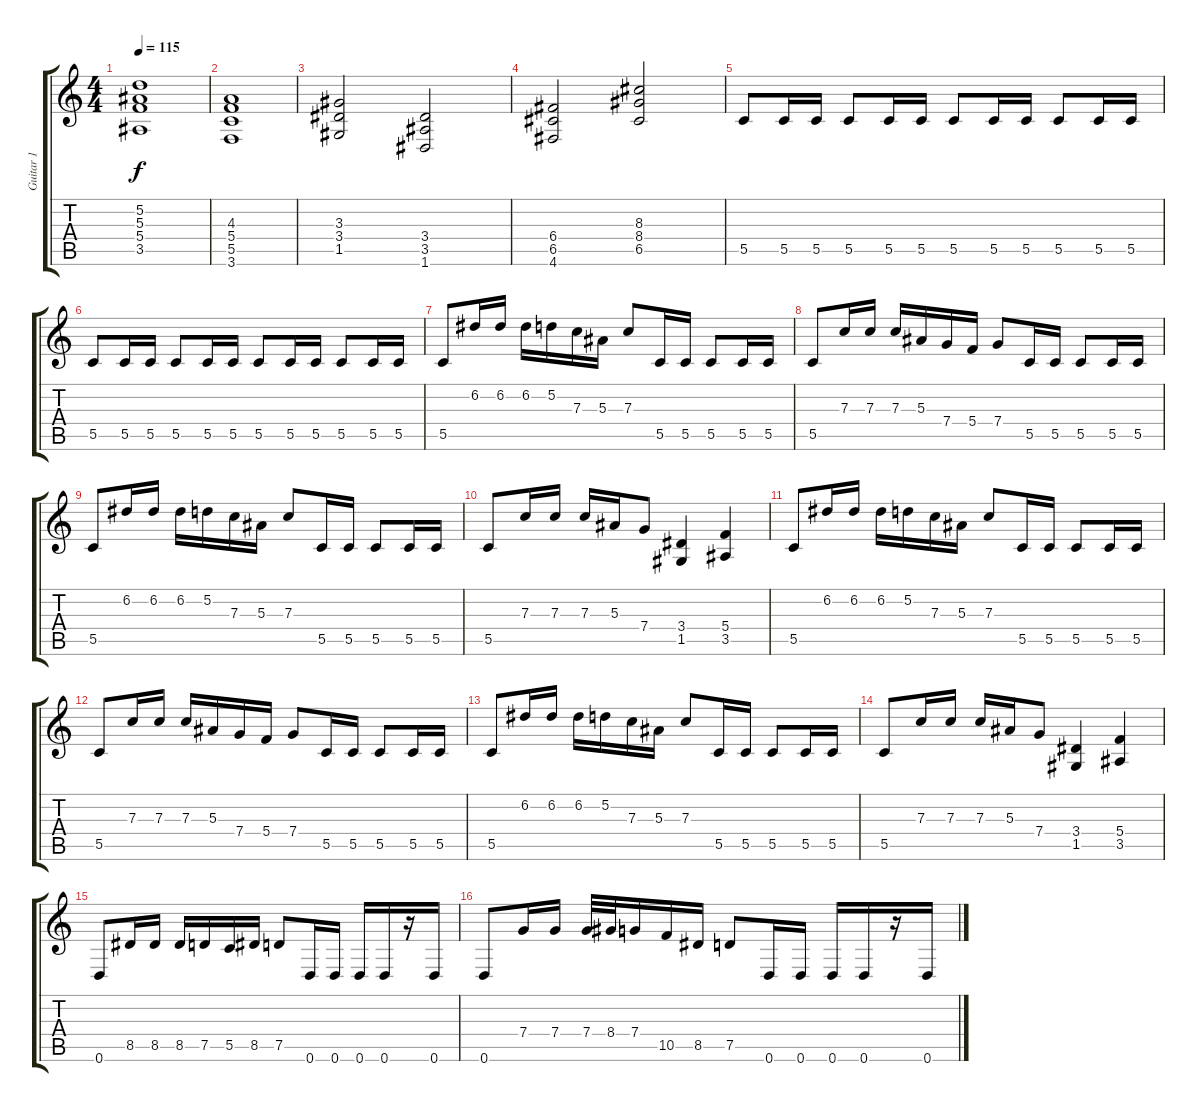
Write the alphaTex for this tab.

\track ("Guitar 1" "Guitar 1") {instrument overdrivenguitar}
\staff {score tabs}
\tuning (D4 A3 F3 C3 G2 D2) {hide}
\ts (4 4)
\tempo 115
\clef g2
\ks c
(5.2 5.3 5.4 3.5).1{dy f} |
(4.3 5.4 5.5 3.6).1 |
(3.3 3.4 1.5).2 (3.4 3.5 1.6).2 |
(6.4 6.5 4.6).2 (8.3 8.4 6.5).2 |
5.5.8 5.5.16 5.5.16 5.5.8 5.5.16 5.5.16 5.5.8 5.5.16 5.5.16 5.5.8 5.5.16 5.5.16 |
5.5.8 5.5.16 5.5.16 5.5.8 5.5.16 5.5.16 5.5.8 5.5.16 5.5.16 5.5.8 5.5.16 5.5.16 |
5.5.8 6.2.16 6.2.16 6.2.16 5.2.16 7.3.16 5.3.16 7.3.8 5.5.16 5.5.16 5.5.8 5.5.16 5.5.16 |
5.5.8 7.3.16 7.3.16 7.3.16 5.3.16 7.4.16 5.4.16 7.4.8 5.5.16 5.5.16 5.5.8 5.5.16 5.5.16 |
5.5.8 6.2.16 6.2.16 6.2.16 5.2.16 7.3.16 5.3.16 7.3.8 5.5.16 5.5.16 5.5.8 5.5.16 5.5.16 |
5.5.8 7.3.16 7.3.16 7.3.16 5.3.16 7.4.8 (3.4 1.5).4 (5.4 3.5).4 |
5.5.8 6.2.16 6.2.16 6.2.16 5.2.16 7.3.16 5.3.16 7.3.8 5.5.16 5.5.16 5.5.8 5.5.16 5.5.16 |
5.5.8 7.3.16 7.3.16 7.3.16 5.3.16 7.4.16 5.4.16 7.4.8 5.5.16 5.5.16 5.5.8 5.5.16 5.5.16 |
5.5.8 6.2.16 6.2.16 6.2.16 5.2.16 7.3.16 5.3.16 7.3.8 5.5.16 5.5.16 5.5.8 5.5.16 5.5.16 |
5.5.8 7.3.16 7.3.16 7.3.16 5.3.16 7.4.8 (3.4 1.5).4 (5.4 3.5).4 |
0.6.8 8.5.16 8.5.16 8.5.16 7.5.16 5.5.16 8.5.16 7.5.8 0.6.16 0.6.16 0.6.16 0.6.16 r.16 0.6.16 |
0.6.8 7.4.16 7.4.16 7.4.32 8.4.32 7.4.16 10.5.16 8.5.16 7.5.8 0.6.16 0.6.16 0.6.16 0.6.16 r.16 0.6.16
